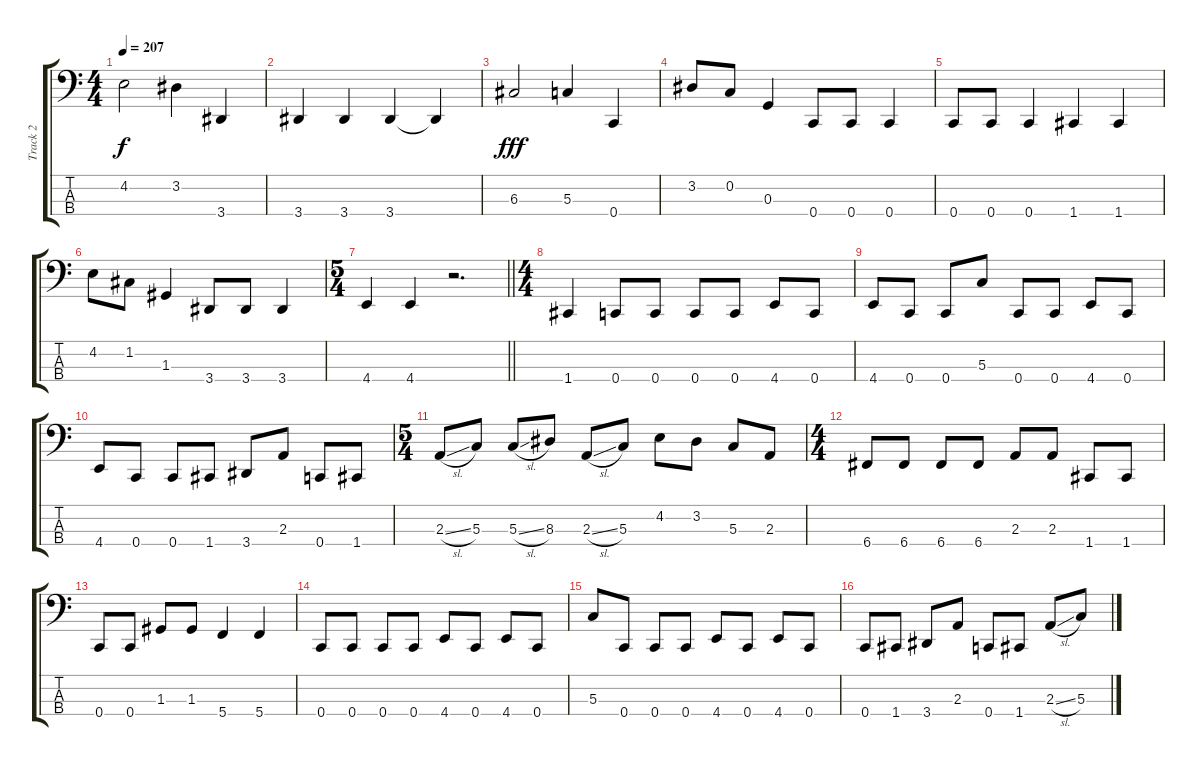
\track ("Track 2" "Track 2") {instrument electricbassfinger}
\staff {score tabs}
\tuning (F2 C2 G1 C1) {hide}
\ts (4 4)
\tempo 207
\clef f4
\ks c
4.2.2{dy f} 3.2.4 3.4.4 |
3.4.4 3.4.4 3.4.4 3.4{t}.4 |
6.3.2{dy fff} 5.3.4 0.4.4 |
3.2.8 0.2.8 0.3.4 0.4.8 0.4.8 0.4.4 |
0.4.8 0.4.8 0.4.4 1.4.4 1.4.4 |
4.2.8 1.2.8 1.3.4 3.4.8 3.4.8 3.4.4 |
\ts (5 4)
\barLineRight lightlight
4.4.4 4.4.4 r.2{d} |
\ts (4 4)
\section ("" "")
1.4.4 0.4.8 0.4.8 0.4.8 0.4.8 4.4.8 0.4.8 |
4.4.8 0.4.8 0.4.8 5.3.8 0.4.8 0.4.8 4.4.8 0.4.8 |
4.4.8 0.4.8 0.4.8 1.4.8 3.4.8 2.3.8 0.4.8 1.4.8 |
\ts (5 4)
2.3{sl}.8 5.3.8 5.3{sl}.8 8.3.8 2.3{sl}.8 5.3.8 4.2.8 3.2.8 5.3.8 2.3.8 |
\ts (4 4)
6.4.8 6.4.8 6.4.8 6.4.8 2.3.8 2.3.8 1.4.8 1.4.8 |
0.4.8 0.4.8 1.3.8 1.3.8 5.4.4 5.4.4 |
0.4.8 0.4.8 0.4.8 0.4.8 4.4.8 0.4.8 4.4.8 0.4.8 |
5.3.8 0.4.8 0.4.8 0.4.8 4.4.8 0.4.8 4.4.8 0.4.8 |
0.4.8 1.4.8 3.4.8 2.3.8 0.4.8 1.4.8 2.3{sl}.8 5.3.8
